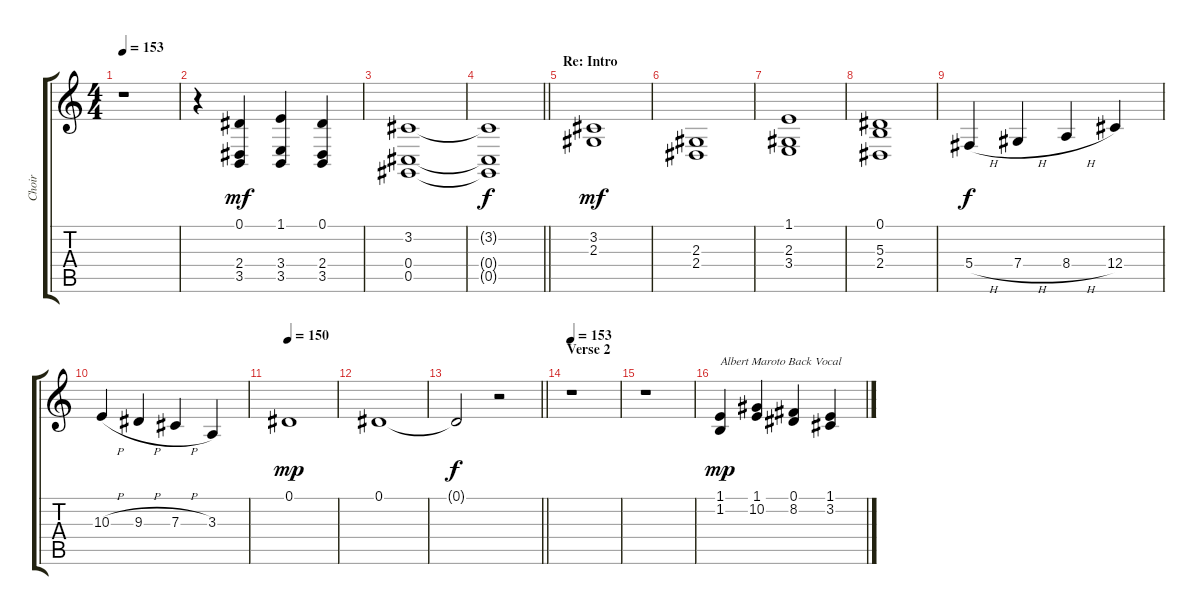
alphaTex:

\track ("Choir" "Choir") {instrument choiraahs}
\staff {score tabs}
\tuning (Eb4 Bb3 Gb3 Db3 Ab2 Eb2) {hide}
\ts (4 4)
\tempo 153
\clef g2
\ks c
r.1{dy f} |
r.4 (0.1 2.4 3.5).4{dy mf} (1.1 3.4 3.5).4 (0.1 2.4 3.5).4 |
(3.2 0.4 0.5).1 |
\barLineRight lightlight
(3.2{t} 0.4{t} 0.5{t}).1{dy f} |
\section ("" "Re: Intro")
(3.2 2.3).1{dy mf} |
(2.3 2.4).1 |
(1.1 2.3 3.4).1 |
(0.1 5.3 2.4).1 |
5.4{h}.4{dy f} 7.4{h}.4 8.4{h}.4 12.4.4 |
10.3{h}.4 9.3{h}.4 7.3{h}.4 3.3.4 |
\tempo 150
0.1.1{dy mp} |
0.1.1 |
\barLineRight lightlight
0.1{t}.2{dy f} r.2 |
\section ("" "Verse 2")
\tempo 153
r.1 |
r.1 |
(1.1 1.2).4{txt "Albert Maroto Back Vocal" dy mp} (1.1 10.2).4 (0.1 8.2).4 (1.1 3.2).4
